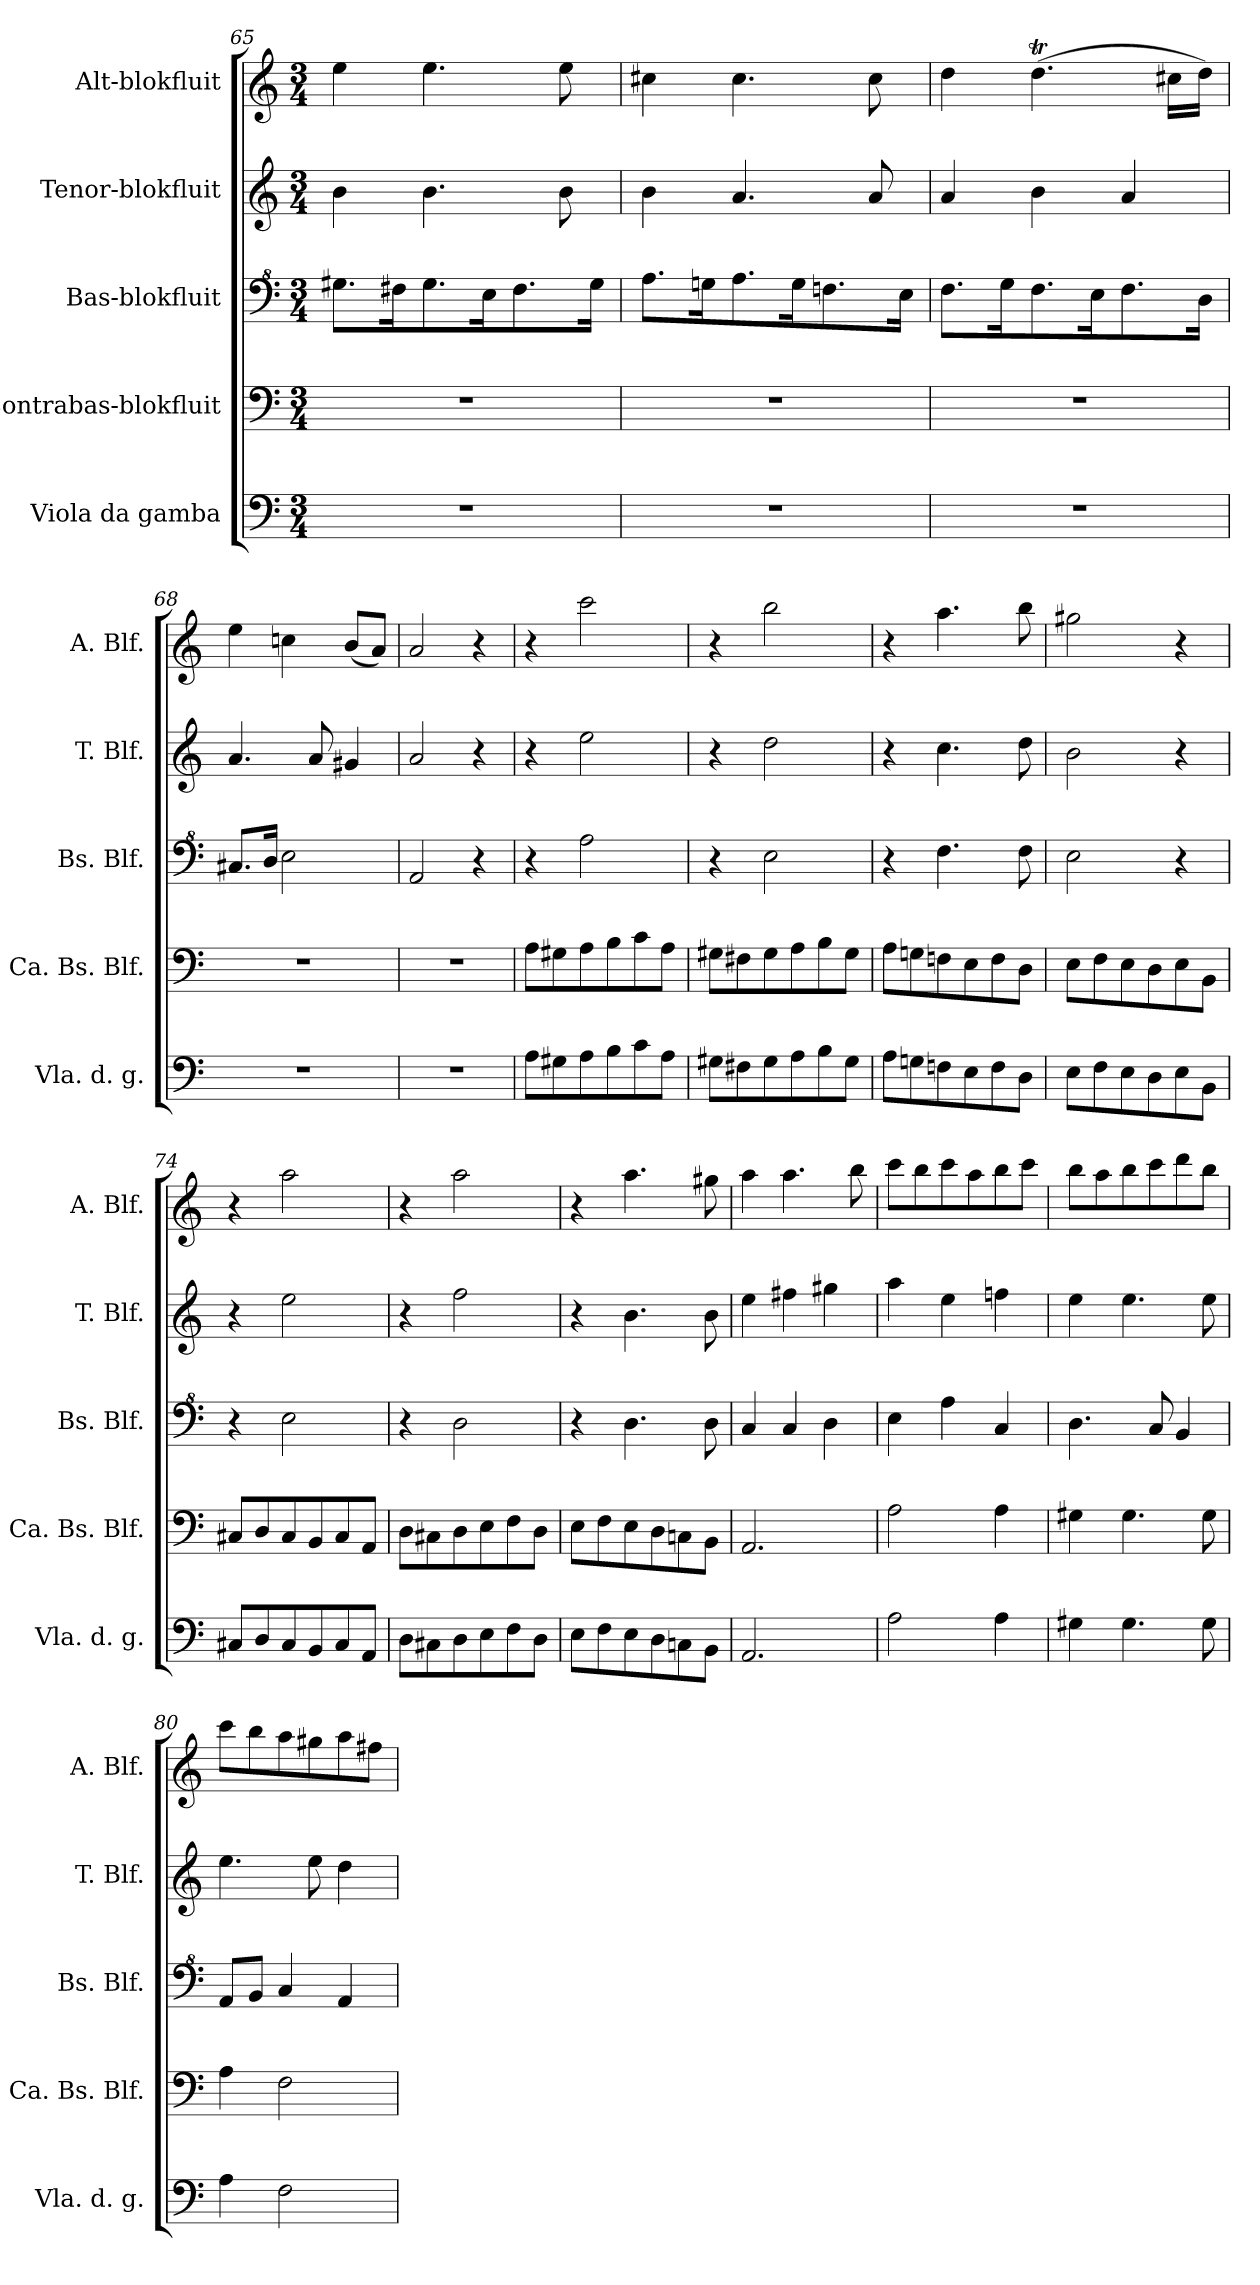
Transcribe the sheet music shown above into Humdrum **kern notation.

**kern	**kern	**kern	**kern	**kern
*part5	*part4	*part3	*part2	*part1
*staff5	*staff4	*staff3	*staff2	*staff1
*I"Viola da gamba	*I"Contrabas-blokfluit	*I"Bas-blokfluit	*I"Tenor-blokfluit	*I"Alt-blokfluit
*I'Vla. d. g.	*I'Ca. Bs. Blf.	*I'Bs. Blf.	*I'T. Blf.	*I'A. Blf.
*clefF4	*clefF4	*clefF^4	*clefG2	*clefG2
*k[]	*k[]	*k[]	*k[]	*k[]
*M3/4	*M3/4	*M3/4	*M3/4	*M3/4
=65	=65	=65	=65	=65
2.r	2.r	8.g#X\L	4b\	4ee\
.	.	16f#X\K	.	.
.	.	8.g#\	4.b\	4.ee\
.	.	16e\K	.	.
.	.	8.f#\	.	.
.	.	.	8b\	8ee\
.	.	16g#\Jk	.	.
!!LO:LB:g=z
=66	=66	=66	=66	=66
2.r	2.r	8.a\L	4b\	4cc#X\
.	.	16gn\K	.	.
.	.	8.a\	4.a/	4.cc#\
.	.	16g\K	.	.
.	.	8.fn\	.	.
.	.	.	8a/	8cc#\
.	.	16e\Jk	.	.
=67	=67	=67	=67	=67
2.r	2.r	8.f\L	4a/	4dd\
.	.	16g\K	.	.
.	.	8.f\	4b\	(>4.ddT\
.	.	16e\K	.	.
.	.	8.f\	4a/	.
.	.	.	.	16cc#X\LL
.	.	16d\Jk	.	16dd\JJ)
=68	=68	=68	=68	=68
2.r	2.r	8.c#X/L	4.a/	4ee\
.	.	16d/Jk	.	.
.	.	2e\	.	4ccn\
.	.	.	8a/	.
.	.	.	4g#X/	(<8b/L
.	.	.	.	8a/J)
=69	=69	=69	=69	=69
2.r	2.r	2A/	2a/	2a/
.	.	4r	4r	4r
=70	=70	=70	=70	=70
8A\L	8A\L	4r	4r	4r
8G#X\	8G#X\	.	.	.
8A\	8A\	2a\	2ee\	2ccc\
8B\	8B\	.	.	.
8c\	8c\	.	.	.
8A\J	8A\J	.	.	.
=71	=71	=71	=71	=71
8G#X\L	8G#X\L	4r	4r	4r
8F#X\	8F#X\	.	.	.
8G#\	8G#\	2e\	2dd\	2bb\
8A\	8A\	.	.	.
8B\	8B\	.	.	.
8G#\J	8G#\J	.	.	.
!!LO:PB:g=z
=72	=72	=72	=72	=72
8A\L	8A\L	4r	4r	4r
8Gn\	8Gn\	.	.	.
8Fn\	8Fn\	4.f\	4.cc\	4.aa\
8E\	8E\	.	.	.
8F\	8F\	.	.	.
8D\J	8D\J	8f\	8dd\	8bb\
=73	=73	=73	=73	=73
8E\L	8E\L	2e\	2b\	2gg#X\
8F\	8F\	.	.	.
8E\	8E\	.	.	.
8D\	8D\	.	.	.
8E\	8E\	4r	4r	4r
8BB\J	8BB\J	.	.	.
=74	=74	=74	=74	=74
8C#X/L	8C#X/L	4r	4r	4r
8D/	8D/	.	.	.
8C#/	8C#/	2e\	2ee\	2aa\
8BB/	8BB/	.	.	.
8C#/	8C#/	.	.	.
8AA/J	8AA/J	.	.	.
=75	=75	=75	=75	=75
8D\L	8D\L	4r	4r	4r
8C#X\	8C#X\	.	.	.
8D\	8D\	2d\	2ff\	2aa\
8E\	8E\	.	.	.
8F\	8F\	.	.	.
8D\J	8D\J	.	.	.
=76	=76	=76	=76	=76
8E\L	8E\L	4r	4r	4r
8F\	8F\	.	.	.
8E\	8E\	4.d\	4.b\	4.aa\
8D\	8D\	.	.	.
8Cn\	8Cn\	.	.	.
8BB\J	8BB\J	8d\	8b\	8gg#X\
=77	=77	=77	=77	=77
2.AA/	2.AA/	4c/	4ee\	4aa\
.	.	4c/	4ff#X\	4.aa\
.	.	4d\	4gg#X\	.
.	.	.	.	8bb\
=78	=78	=78	=78	=78
2A\	2A\	4e\	4aa\	8ccc\L
.	.	.	.	8bb\
.	.	4a\	4ee\	8ccc\
.	.	.	.	8aa\
4A\	4A\	4c/	4ffn\	8bb\
.	.	.	.	8ccc\J
!!LO:LB:g=z
=79	=79	=79	=79	=79
4G#X\	4G#X\	4.d\	4ee\	8bb\L
.	.	.	.	8aa\
4.G#\	4.G#\	.	4.ee\	8bb\
.	.	8c/	.	8ccc\
.	.	4B/	.	8ddd\
8G#\	8G#\	.	8ee\	8bb\J
=80	=80	=80	=80	=80
4A\	4A\	8A/L	4.ee\	8ccc\L
.	.	8B/J	.	8bb\
2F\	2F\	4c/	.	8aa\
.	.	.	8ee\	8gg#X\
.	.	4A/	4dd\	8aa\
.	.	.	.	8ff#X\J
=	=	=	=	=
*-	*-	*-	*-	*-
